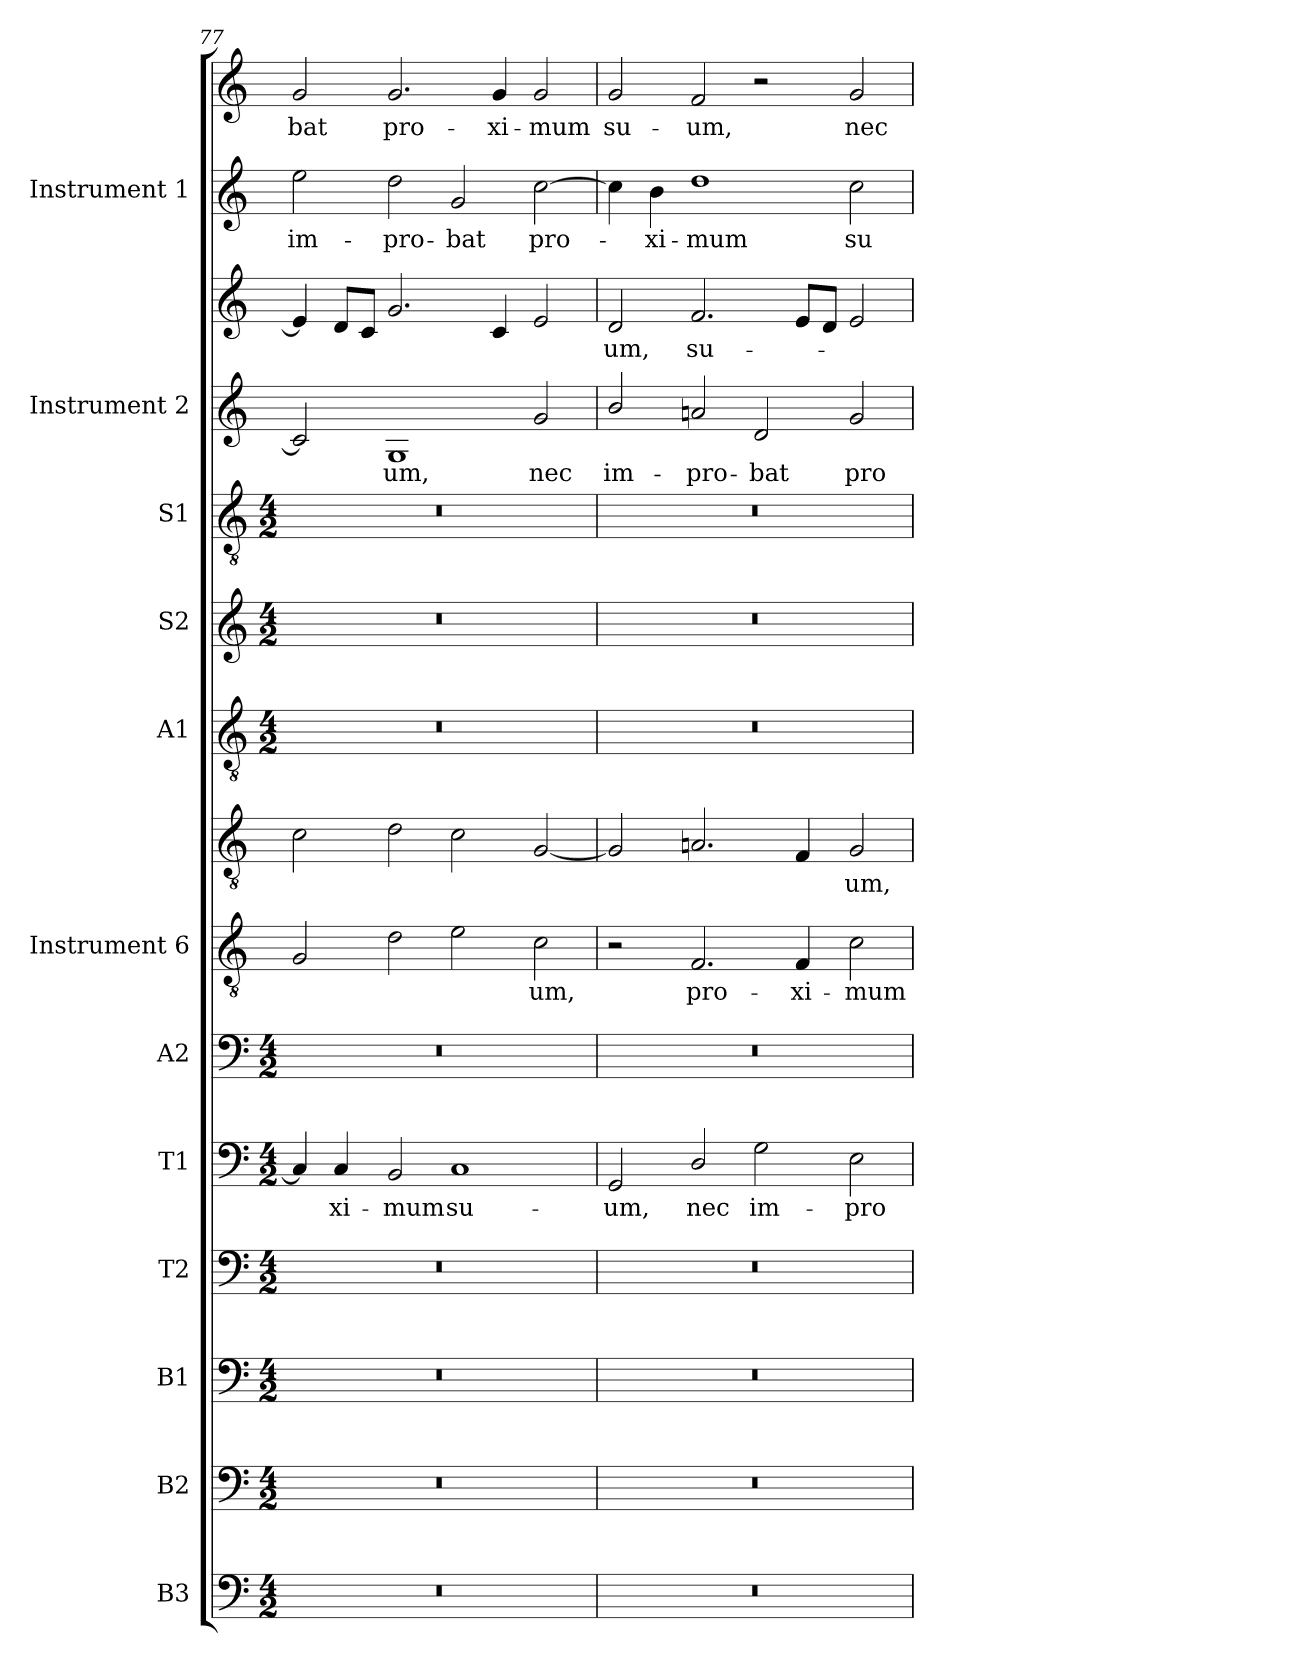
**kern	**kern	**kern	**kern	**kern	**text	**kern	**kern	**text	**kern	**text	**kern	**kern	**kern	**kern	**text	**kern	**text	**kern	**text	**kern	**text
*part12	*part11	*part10	*part9	*part8	*part8	*part7	*part6	*part6	*part6	*part6	*part5	*part4	*part3	*part2	*part2	*part2	*part2	*part1	*part1	*part1	*part1
*staff15	*staff14	*staff13	*staff12	*staff11	*staff11	*staff10	*staff9	*staff9	*staff8	*staff8	*staff7	*staff6	*staff5	*staff4	*staff4	*staff3	*staff3	*staff2	*staff2	*staff1	*staff1
*I"B3	*I"B2	*I"B1	*I"T2	*I"T1	*	*I"A2	*I"Instrument 6	*	*	*	*I"A1	*I"S2	*I"S1	*I"Instrument 2	*	*	*	*I"Instrument 1	*	*	*
*clefF4	*clefF4	*clefF4	*clefF4	*clefF4	*	*clefF4	*clefGv2	*	*clefGv2	*	*clefGv2	*clefG2	*clefGv2	*clefG2	*	*clefG2	*	*clefG2	*	*clefG2	*
*	*	*	*	*	*	*	*	*	*	*	*k[]	*	*	*	*	*	*	*k[]	*	*k[]	*
*	*	*	*	*	*	*	*	*	*	*	*C:	*	*	*	*	*	*	*C:	*	*C:	*
*M4/2	*M4/2	*M4/2	*M4/2	*M4/2	*	*M4/2	*	*	*	*	*M4/2	*M4/2	*M4/2	*	*	*	*	*	*	*	*
=77	=77	=77	=77	=77	=77	=77	=77	=77	=77	=77	=77	=77	=77	=77	=77	=77	=77	=77	=77	=77	=77
!	!	!	!	!	!	!	!	!	!	!	!	!	!	!	!	!	!	!	!LO:LY:b:rj	!	!LO:LY:b:cj
0r	0r	0r	0r	4C/]	.	0r	2G/	.	2c\	.	0r	0r	0r	2c/]	.	4e/]	.	2ee\	im-	2g/	-bat
!	!	!	!	!	!LO:LY:b:rj	!	!	!	!	!	!	!	!	!	!	!	!	!	!	!	!
.	.	.	.	4C/	-xi-	.	.	.	.	.	.	.	.	.	.	8d/L	.	.	.	.	.
.	.	.	.	.	.	.	.	.	.	.	.	.	.	.	.	8c/J	.	.	.	.	.
!	!	!	!	!	!LO:LY:b:cj	!	!	!	!	!	!	!	!	!	!LO:LY:b:cj	!	!	!	!LO:LY:b:cj	!	!LO:LY:b:cj
.	.	.	.	2BB/	-mum	.	2d\	.	2d\	.	.	.	.	1G	-um,	2.g/	.	2dd\	-pro-	2.g/	pro-
!	!	!	!	!	!LO:LY:b:rj	!	!	!	!	!	!	!	!	!	!	!	!	!	!LO:LY:b:cj	!	!
.	.	.	.	1C	su-	.	2e\	.	2c\	.	.	.	.	.	.	.	.	2g/	-bat	.	.
!	!	!	!	!	!	!	!	!	!	!	!	!	!	!	!	!	!	!	!	!	!LO:LY:b:rj
.	.	.	.	.	.	.	.	.	.	.	.	.	.	.	.	4c/	.	.	.	4g/	-xi-
!	!	!	!	!	!	!	!	!LO:LY:b:cj	!	!	!	!	!	!	!LO:LY:b:cj	!	!	!	!LO:LY:b:cj	!	!LO:LY:b:cj
.	.	.	.	.	.	.	2c\	-um,	[>2G/	.	.	.	.	2g/	nec	2e/	.	[<2cc\	pro-	2g/	-mum
=78	=78	=78	=78	=78	=78	=78	=78	=78	=78	=78	=78	=78	=78	=78	=78	=78	=78	=78	=78	=78	=78
!	!	!	!	!	!LO:LY:b:cj	!	!	!	!	!	!	!	!	!	!LO:LY:b:rj	!	!LO:LY:b:cj	!	!	!	!LO:LY:b:rj
0r	0r	0r	0r	2GG/	-um,	0r	2r	.	2G/]	.	0r	0r	0r	2b/	im-	2d/	-um,	4cc\]	.	2g/	su-
!	!	!	!	!	!	!	!	!	!	!	!	!	!	!	!	!	!	!	!LO:LY:b:rj	!	!
.	.	.	.	.	.	.	.	.	.	.	.	.	.	.	.	.	.	4b\	xi-	.	.
!	!	!	!	!	!LO:LY:b:cj	!	!	!LO:LY:b:cj	!	!	!	!	!	!	!LO:LY:b:cj	!	!LO:LY:b:rj	!	!LO:LY:b:cj	!	!LO:LY:b:cj
.	.	.	.	2D/	nec	.	2.F/	pro-	2.An/	.	.	.	.	2an/	-pro-	2.f/	su-	1dd	-mum	2f/	-um,
!	!	!	!	!	!LO:LY:b:rj	!	!	!	!	!	!	!	!	!	!LO:LY:b:cj	!	!	!	!	!	!
.	.	.	.	2G\	im-	.	.	.	.	.	.	.	.	2d/	-bat	.	.	.	.	2r	.
!	!	!	!	!	!	!	!	!LO:LY:b:rj	!	!	!	!	!	!	!	!	!	!	!	!	!
.	.	.	.	.	.	.	4F/	-xi-	4F/	.	.	.	.	.	.	8e/L	.	.	.	.	.
.	.	.	.	.	.	.	.	.	.	.	.	.	.	.	.	8d/J	.	.	.	.	.
!	!	!	!	!	!LO:LY:b:cj	!	!	!LO:LY:b:cj	!	!LO:LY:b:cj	!	!	!	!	!LO:LY:b:cj	!	!	!	!LO:LY:b:rj	!	!LO:LY:b:cj
.	.	.	.	2E\	-pro-	.	2c\	-mum	2G/	um,	.	.	.	2g/	pro-	2e/	.	2cc\	su-	2g/	nec
=	=	=	=	=	=	=	=	=	=	=	=	=	=	=	=	=	=	=	=	=	=
*-	*-	*-	*-	*-	*-	*-	*-	*-	*-	*-	*-	*-	*-	*-	*-	*-	*-	*-	*-	*-	*-
